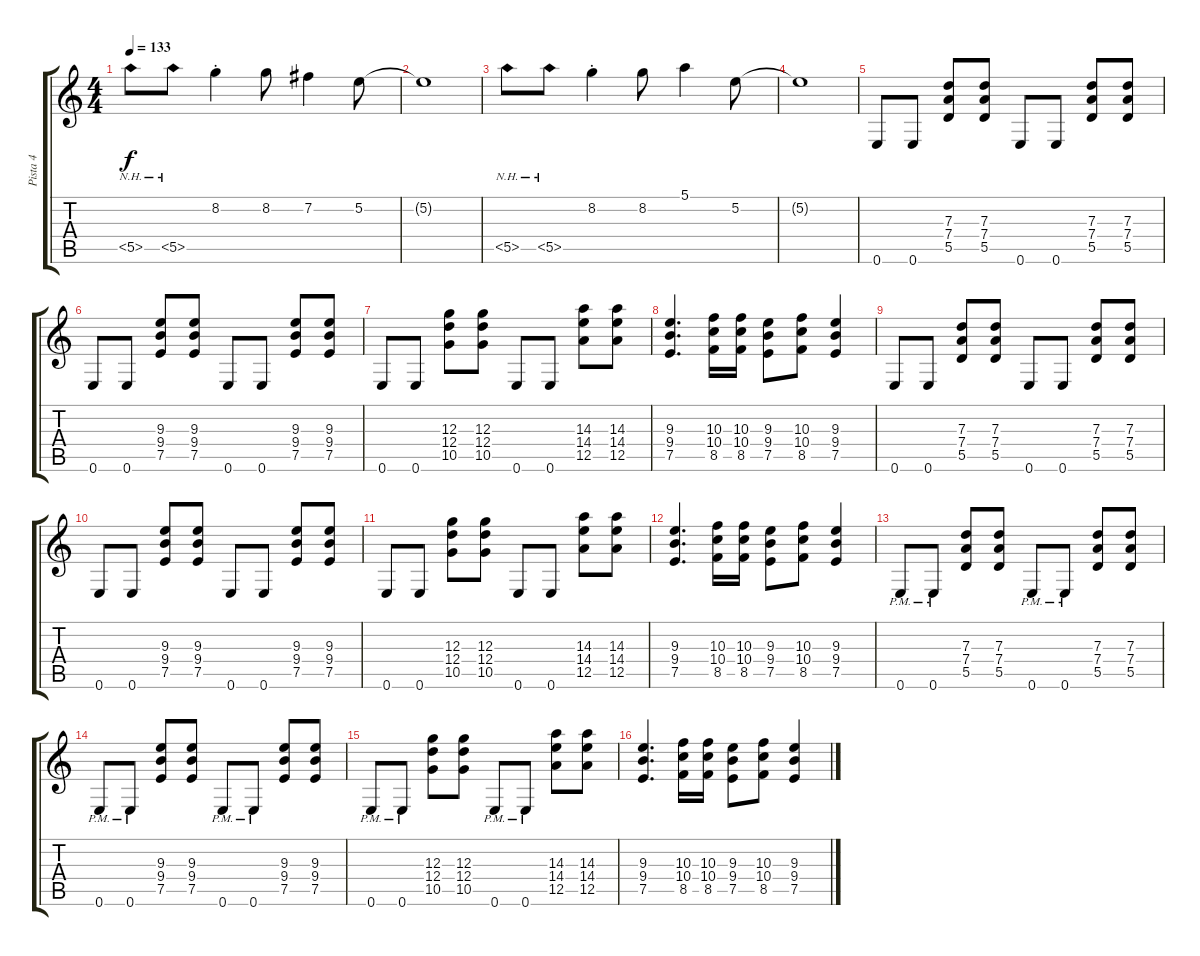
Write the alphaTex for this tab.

\track ("Pista 4" "Pista 4") {instrument overdrivenguitar}
\staff {score tabs}
\tuning (E4 B3 G3 D3 A2 E2) {hide}
\ts (4 4)
\tempo 133
\clef g2
\ks c
5.5{nh}.8{dy f} 5.5{nh}.8 8.2{st}.4 8.2.8 7.2.4 5.2.8 |
5.2{t}.1 |
5.5{nh}.8 5.5{nh}.8 8.2{st}.4 8.2.8 5.1.4 5.2.8 |
5.2{t}.1 |
0.6.8 0.6.8 (7.3 7.4 5.5).8 (7.3 7.4 5.5).8 0.6.8 0.6.8 (7.3 7.4 5.5).8 (7.3 7.4 5.5).8 |
0.6.8 0.6.8 (9.3 9.4 7.5).8 (9.3 9.4 7.5).8 0.6.8 0.6.8 (9.3 9.4 7.5).8 (9.3 9.4 7.5).8 |
0.6.8 0.6.8 (12.3 12.4 10.5).8 (12.3 12.4 10.5).8 0.6.8 0.6.8 (14.3 14.4 12.5).8 (14.3 14.4 12.5).8 |
(9.3 9.4 7.5).4{d} (10.3 10.4 8.5).16 (10.3 10.4 8.5).16 (9.3 9.4 7.5).8 (10.3 10.4 8.5).8 (9.3 9.4 7.5).4 |
0.6.8 0.6.8 (7.3 7.4 5.5).8 (7.3 7.4 5.5).8 0.6.8 0.6.8 (7.3 7.4 5.5).8 (7.3 7.4 5.5).8 |
0.6.8 0.6.8 (9.3 9.4 7.5).8 (9.3 9.4 7.5).8 0.6.8 0.6.8 (9.3 9.4 7.5).8 (9.3 9.4 7.5).8 |
0.6.8 0.6.8 (12.3 12.4 10.5).8 (12.3 12.4 10.5).8 0.6.8 0.6.8 (14.3 14.4 12.5).8 (14.3 14.4 12.5).8 |
(9.3 9.4 7.5).4{d} (10.3 10.4 8.5).16 (10.3 10.4 8.5).16 (9.3 9.4 7.5).8 (10.3 10.4 8.5).8 (9.3 9.4 7.5).4 |
0.6{pm}.8 0.6{pm}.8 (7.3 7.4 5.5).8 (7.3 7.4 5.5).8 0.6{pm}.8 0.6{pm}.8 (7.3 7.4 5.5).8 (7.3 7.4 5.5).8 |
0.6{pm}.8 0.6{pm}.8 (9.3 9.4 7.5).8 (9.3 9.4 7.5).8 0.6{pm}.8 0.6{pm}.8 (9.3 9.4 7.5).8 (9.3 9.4 7.5).8 |
0.6{pm}.8 0.6{pm}.8 (12.3 12.4 10.5).8 (12.3 12.4 10.5).8 0.6{pm}.8 0.6{pm}.8 (14.3 14.4 12.5).8 (14.3 14.4 12.5).8 |
(9.3 9.4 7.5).4{d} (10.3 10.4 8.5).16 (10.3 10.4 8.5).16 (9.3 9.4 7.5).8 (10.3 10.4 8.5).8 (9.3 9.4 7.5).4
